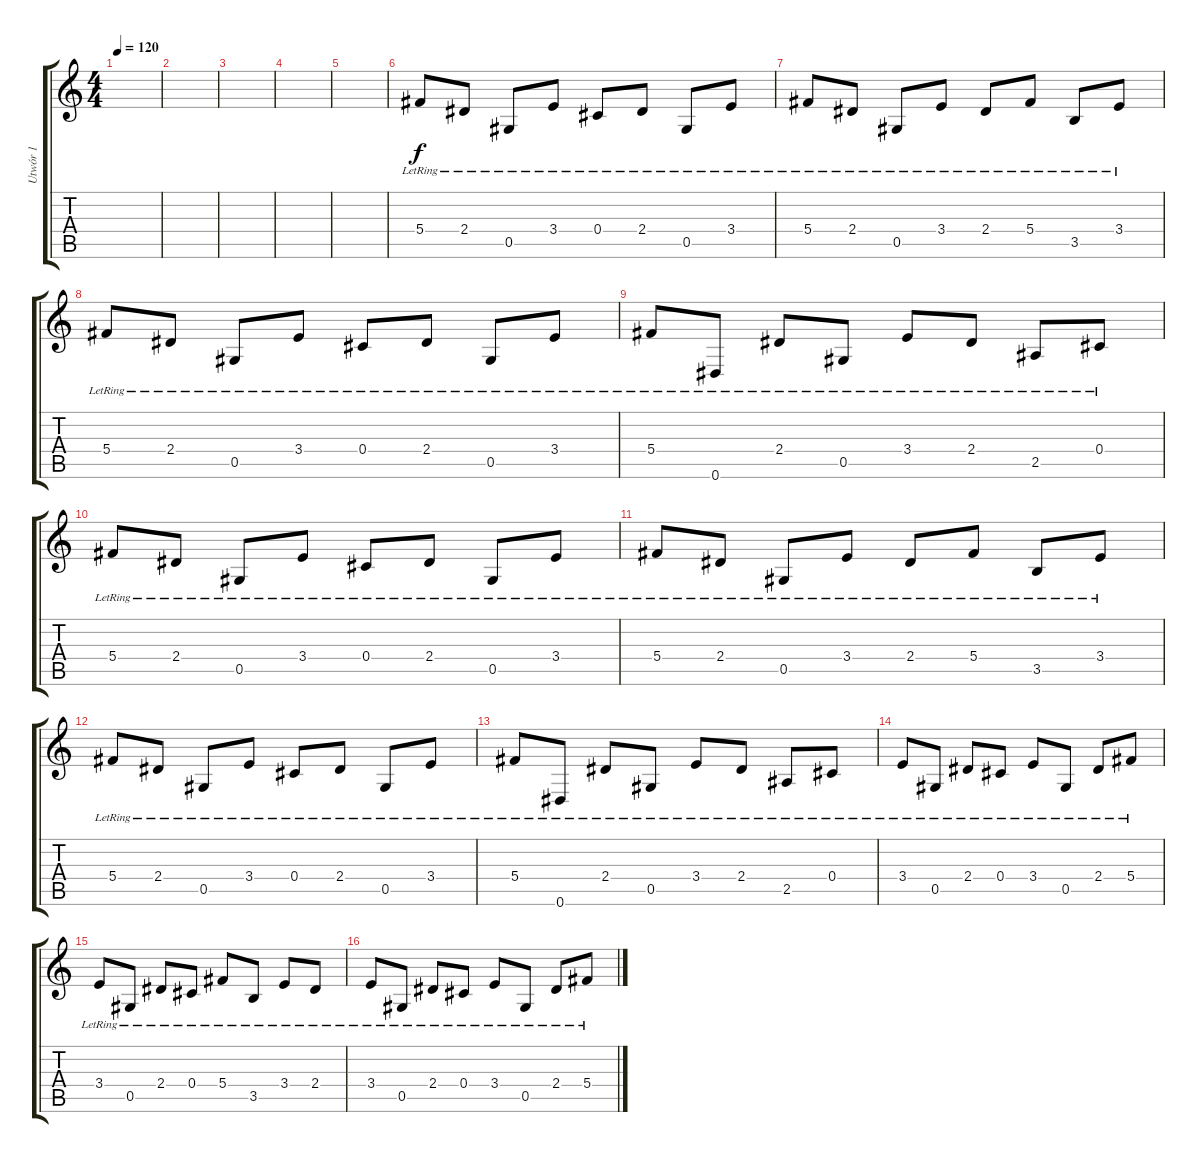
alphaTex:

\track ("Utwór 1" "Utwór 1") {instrument acousticguitarnylon}
\staff {score tabs}
\tuning (Eb4 Bb3 Gb3 Db3 Ab2 Eb2) {hide}
\ts (4 4)
\tempo 120
\clef g2
\ks c
|
|
|
|
|
5.4{lr}.8{instrument electricguitarclean} 2.4{lr}.8 0.5{lr}.8 3.4{lr}.8 0.4{lr}.8 2.4{lr}.8 0.5{lr}.8 3.4{lr}.8 |
5.4{lr}.8 2.4{lr}.8 0.5{lr}.8 3.4{lr}.8 2.4{lr}.8 5.4{lr}.8 3.5{lr}.8 3.4{lr}.8 |
5.4{lr}.8{instrument electricguitarclean} 2.4{lr}.8 0.5{lr}.8 3.4{lr}.8 0.4{lr}.8 2.4{lr}.8 0.5{lr}.8 3.4{lr}.8 |
5.4{lr}.8 0.6{lr}.8 2.4{lr}.8 0.5{lr}.8 3.4{lr}.8 2.4{lr}.8 2.5{lr}.8 0.4{lr}.8 |
5.4{lr}.8{instrument electricguitarclean} 2.4{lr}.8 0.5{lr}.8 3.4{lr}.8 0.4{lr}.8 2.4{lr}.8 0.5{lr}.8 3.4{lr}.8 |
5.4{lr}.8 2.4{lr}.8 0.5{lr}.8 3.4{lr}.8 2.4{lr}.8 5.4{lr}.8 3.5{lr}.8 3.4{lr}.8 |
5.4{lr}.8{instrument electricguitarclean} 2.4{lr}.8 0.5{lr}.8 3.4{lr}.8 0.4{lr}.8 2.4{lr}.8 0.5{lr}.8 3.4{lr}.8 |
5.4{lr}.8 0.6{lr}.8 2.4{lr}.8 0.5{lr}.8 3.4{lr}.8 2.4{lr}.8 2.5{lr}.8 0.4{lr}.8 |
3.4{lr}.8 0.5{lr}.8 2.4{lr}.8 0.4{lr}.8 3.4{lr}.8 0.5{lr}.8 2.4{lr}.8 5.4{lr}.8 |
3.4{lr}.8 0.5{lr}.8 2.4{lr}.8 0.4{lr}.8 5.4{lr}.8 3.5{lr}.8 3.4{lr}.8 2.4{lr}.8 |
3.4{lr}.8 0.5{lr}.8 2.4{lr}.8 0.4{lr}.8 3.4{lr}.8 0.5{lr}.8 2.4{lr}.8 5.4{lr}.8
